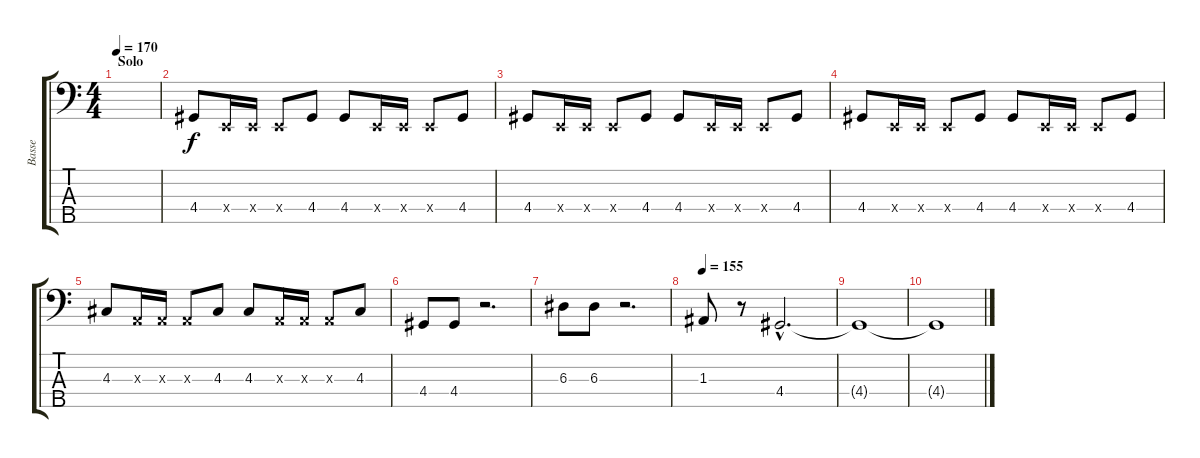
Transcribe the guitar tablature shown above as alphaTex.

\track ("Basse" "Basse") {instrument electricbassfinger}
\staff {score tabs}
\tuning (G2 D2 A1 E1 B0) {hide}
\ts (4 4)
\section ("" "Solo")
\tempo 170
\clef f4
\ks c
|
4.4.8 0.4{x}.16 0.4{x}.16 0.4{x}.8 4.4.8 4.4.8 0.4{x}.16 0.4{x}.16 0.4{x}.8 4.4.8 |
4.4.8 0.4{x}.16 0.4{x}.16 0.4{x}.8 4.4.8 4.4.8 0.4{x}.16 0.4{x}.16 0.4{x}.8 4.4.8 |
4.4.8 0.4{x}.16 0.4{x}.16 0.4{x}.8 4.4.8 4.4.8 0.4{x}.16 0.4{x}.16 0.4{x}.8 4.4.8 |
4.3.8 0.3{x}.16 0.3{x}.16 0.3{x}.8 4.3.8 4.3.8 0.3{x}.16 0.3{x}.16 0.3{x}.8 4.3.8 |
4.4.8 4.4.8 r.2{d} |
6.3.8 6.3.8 r.2{d} |
\tempo 155
1.3.8 r.8 4.4{hac}.2{d} |
4.4{t}.1 |
4.4{t}.1
